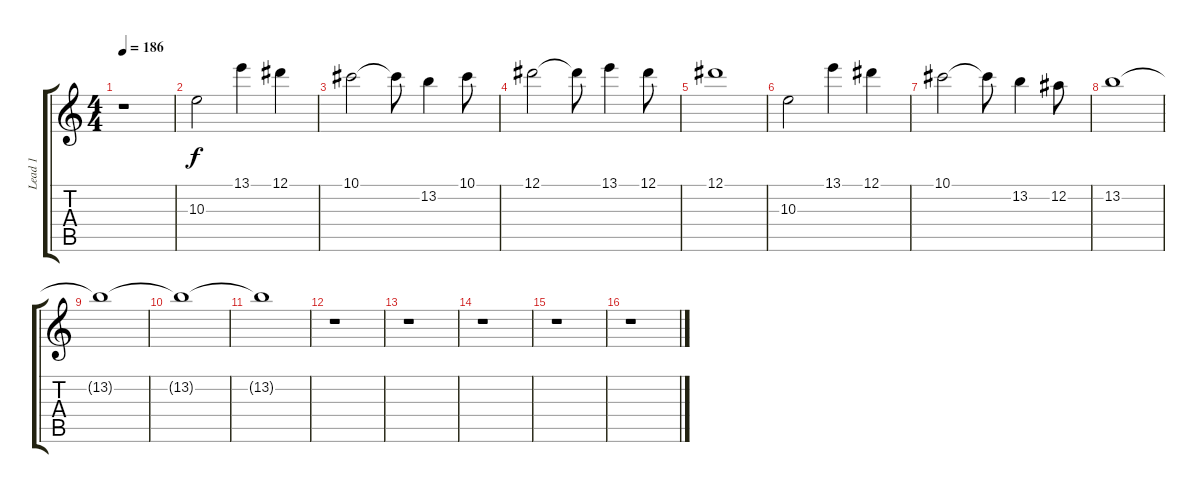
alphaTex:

\track ("Lead 1" "Lead 1") {instrument distortionguitar}
\staff {score tabs}
\tuning (Eb4 Bb3 Gb3 Db3 Ab2 Eb2) {hide}
\ts (4 4)
\tempo 186
\clef g2
\ks c
r.1{dy f} |
10.3.2 13.1.4 12.1.4 |
10.1.2 10.1{t}.8 13.2.4 10.1.8 |
12.1.2 12.1{t}.8 13.1.4 12.1.8 |
12.1.1 |
10.3.2 13.1.4 12.1.4 |
10.1.2 10.1{t}.8 13.2.4 12.2.8 |
13.2.1 |
13.2{t}.1 |
13.2{t}.1 |
13.2{t}.1 |
r.1 |
r.1 |
r.1 |
r.1 |
r.1
